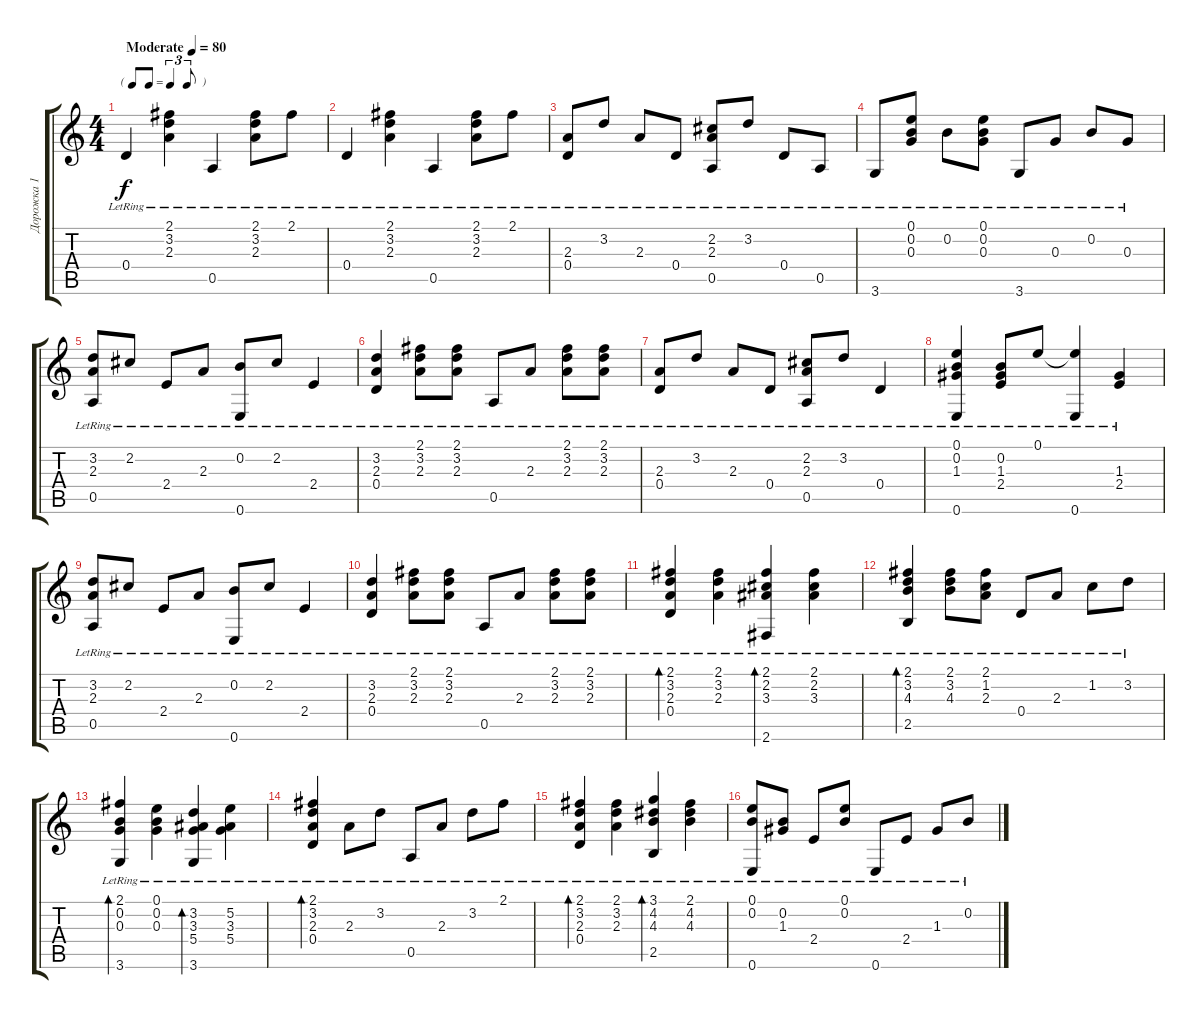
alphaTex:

\track ("Дорожка 1" "Дорожка 1") {instrument acousticguitarsteel}
\staff {score tabs}
\tuning (E4 B3 G3 D3 A2 E2) {hide}
\ts (4 4)
\tf triplet8th
\tempo (80 "Moderate")
\clef g2
\ks c
0.4{lr}.4{dy f instrument acousticguitarsteel} (2.1{lr} 3.2{lr} 2.3{lr}).4 0.5{lr}.4 (2.1{lr} 3.2{lr} 2.3{lr}).8 2.1{lr}.8 |
0.4{lr}.4 (2.1{lr} 3.2{lr} 2.3{lr}).4 0.5{lr}.4 (2.1{lr} 3.2{lr} 2.3{lr}).8 2.1{lr}.8 |
(2.3{lr} 0.4{lr}).8 3.2{lr}.8 2.3{lr}.8 0.4{lr}.8 (2.2{lr} 2.3{lr} 0.5{lr}).8 3.2{lr}.8 0.4{lr}.8 0.5{lr}.8 |
3.6{lr}.8 (0.1{lr} 0.2{lr} 0.3{lr}).8 0.2{lr}.8 (0.1{lr} 0.2{lr} 0.3{lr}).8 3.6{lr}.8 0.3{lr}.8 0.2{lr}.8 0.3{lr}.8 |
(3.2{lr} 2.3{lr} 0.5{lr}).8 2.2{lr}.8 2.4{lr}.8 2.3{lr}.8 (0.2{lr} 0.6{lr}).8 2.2{lr}.8 2.4{lr}.4 |
(3.2{lr} 2.3{lr} 0.4{lr}).4 (2.1{lr} 3.2{lr} 2.3{lr}).8 (2.1{lr} 3.2{lr} 2.3{lr}).8 0.5{lr}.8 2.3{lr}.8 (2.1{lr} 3.2{lr} 2.3{lr}).8 (2.1{lr} 3.2{lr} 2.3{lr}).8 |
(2.3{lr} 0.4{lr}).8 3.2{lr}.8 2.3{lr}.8 0.4{lr}.8 (2.2{lr} 2.3{lr} 0.5{lr}).8 3.2{lr}.8 0.4{lr}.4 |
(0.1{lr} 0.2{lr} 1.3{lr} 0.6{lr}).4 (0.2{lr} 1.3{lr} 2.4{lr}).8 0.1{lr}.8 (0.1{t} 0.6{lr}).4 (1.3{lr} 2.4{lr}).4 |
(3.2{lr} 2.3{lr} 0.5{lr}).8 2.2{lr}.8 2.4{lr}.8 2.3{lr}.8 (0.2{lr} 0.6{lr}).8 2.2{lr}.8 2.4{lr}.4 |
(3.2{lr} 2.3{lr} 0.4{lr}).4 (2.1{lr} 3.2{lr} 2.3{lr}).8 (2.1{lr} 3.2{lr} 2.3{lr}).8 0.5{lr}.8 2.3{lr}.8 (2.1{lr} 3.2{lr} 2.3{lr}).8 (2.1{lr} 3.2{lr} 2.3{lr}).8 |
(2.1{lr} 3.2{lr} 2.3{lr} 0.4{lr}).4{bd 60} (2.1{lr} 3.2{lr} 2.3{lr}).4 (2.1{lr} 2.2{lr} 3.3{lr} 2.6{lr}).4{bd 60} (2.1{lr} 2.2{lr} 3.3{lr}).4 |
(2.1{lr} 3.2{lr} 4.3{lr} 2.5{lr}).4{bd 60} (2.1{lr} 3.2{lr} 4.3{lr}).8 (2.1{lr} 1.2{lr} 2.3{lr}).8 0.4{lr}.8 2.3{lr}.8 1.2{lr}.8 3.2{lr}.8 |
(2.1{lr} 0.2{lr} 0.3{lr} 3.6{lr}).4{bd 60} (0.1{lr} 0.2{lr} 0.3{lr}).4 (3.2{lr} 3.3{lr} 5.4{lr} 3.6{lr}).4{bd 60} (5.2{lr} 3.3{lr} 5.4{lr}).4 |
(2.1{lr} 3.2{lr} 2.3{lr} 0.4{lr}).4{bd 60} 2.3{lr}.8 3.2{lr}.8 0.5{lr}.8 2.3{lr}.8 3.2{lr}.8 2.1{lr}.8 |
(2.1{lr} 3.2{lr} 2.3{lr} 0.4{lr}).4{bd 60} (2.1{lr} 3.2{lr} 2.3{lr}).4 (3.1{lr} 4.2{lr} 4.3{lr} 2.5{lr}).4{bd 60} (2.1{lr} 4.2{lr} 4.3{lr}).4 |
(0.1{lr} 0.2{lr} 0.6{lr}).8 (0.2{lr} 1.3{lr}).8 2.4{lr}.8 (0.1{lr} 0.2{lr}).8 0.6{lr}.8 2.4{lr}.8 1.3{lr}.8 0.2{lr}.8
